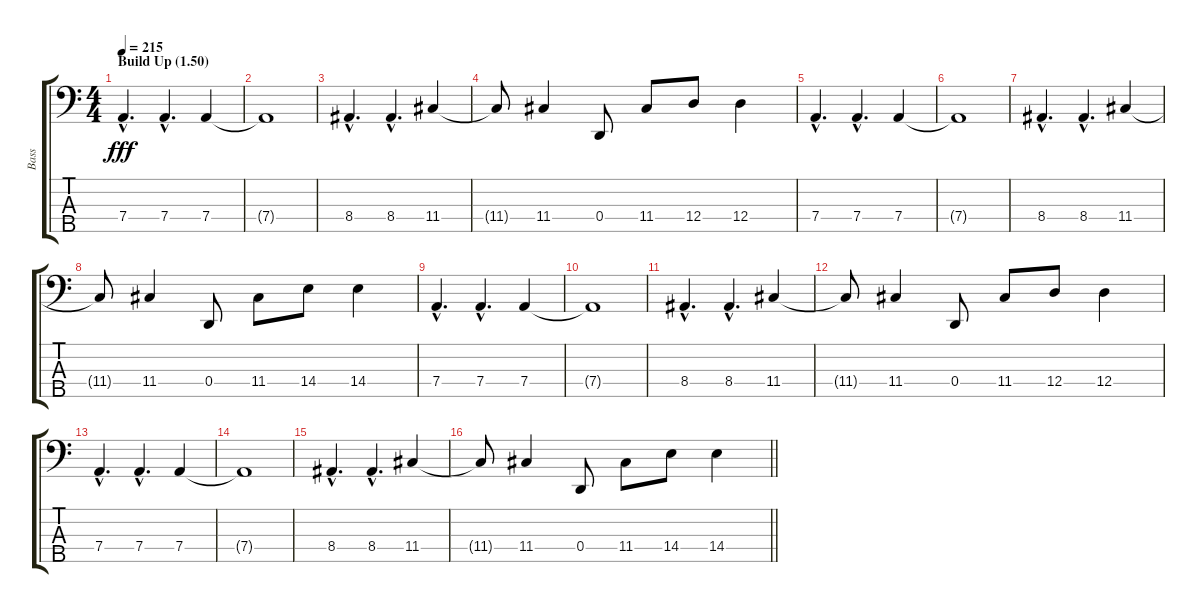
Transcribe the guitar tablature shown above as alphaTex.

\track ("Bass" "Bass") {instrument electricbassfinger}
\staff {score tabs}
\tuning (G2 D2 A1 D1 A0) {hide}
\ts (4 4)
\section ("" "Build Up (1.50)")
\tempo 215
\clef f4
\ks c
7.4{hac}.4{d dy fff} 7.4{hac}.4{d} 7.4.4 |
7.4{t}.1 |
8.4{hac}.4{d} 8.4{hac}.4{d} 11.4.4 |
11.4{t}.8 11.4.4 0.4.8 11.4.8 12.4.8 12.4.4 |
7.4{hac}.4{d} 7.4{hac}.4{d} 7.4.4 |
7.4{t}.1 |
8.4{hac}.4{d} 8.4{hac}.4{d} 11.4.4 |
11.4{t}.8 11.4.4 0.4.8 11.4.8 14.4.8 14.4.4 |
7.4{hac}.4{d} 7.4{hac}.4{d} 7.4.4 |
7.4{t}.1 |
8.4{hac}.4{d} 8.4{hac}.4{d} 11.4.4 |
11.4{t}.8 11.4.4 0.4.8 11.4.8 12.4.8 12.4.4 |
7.4{hac}.4{d} 7.4{hac}.4{d} 7.4.4 |
7.4{t}.1 |
8.4{hac}.4{d} 8.4{hac}.4{d} 11.4.4 |
\barLineRight lightlight
11.4{t}.8 11.4.4 0.4.8 11.4.8 14.4.8 14.4.4
